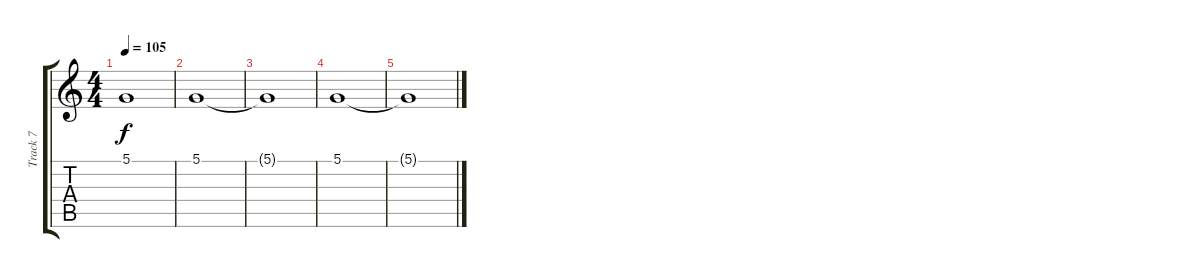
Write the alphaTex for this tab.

\track ("Track 7" "Track 7") {instrument tubularbells}
\staff {score tabs}
\tuning (D4 A3 F3 C3 G2 D2) {hide}
\ts (4 4)
\tempo 105
\clef g2
\ks c
5.1{t}.1{dy f} |
5.1.1 |
5.1{t}.1 |
5.1.1 |
5.1{t}.1
